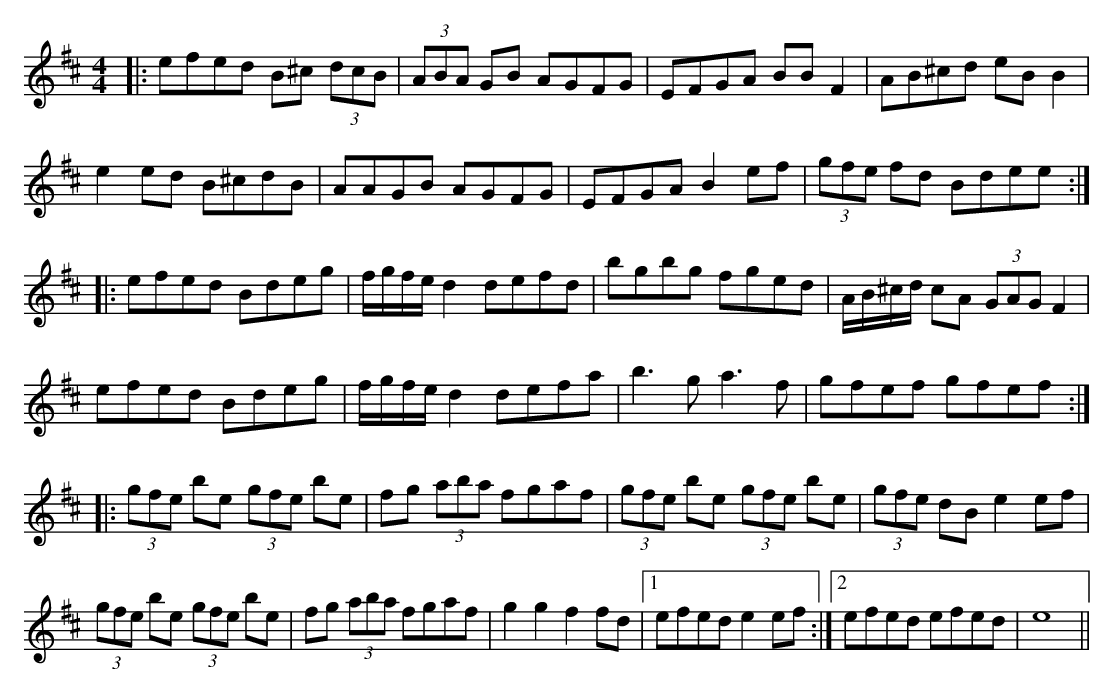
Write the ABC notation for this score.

X:1
M:4/4
K:Edor
|:efed B^c (3dcB|(3ABA GB AGFG|EFGA BB F2|AB^cd eBB2|
e2ed B^cdB|AAGB AGFG|EFGA B2ef|(3gfe fd Bdee:|
|:efed Bdeg|f/g/f/e/d2defd|bgbg fged|A/B/^c/d/ cA (3GAGF2|
efed Bdeg|f/g/f/e/d2defa|b3ga3f|gfef gfef:|
|:(3gfe be (3gfe be|fg (3aba fgaf|(3gfe be (3gfe be|(3gfe dBe2ef|
(3gfe be (3gfe be|fg (3aba fgaf|g2g2f2fd|1 efede2ef:|2 efed efed|e8||
